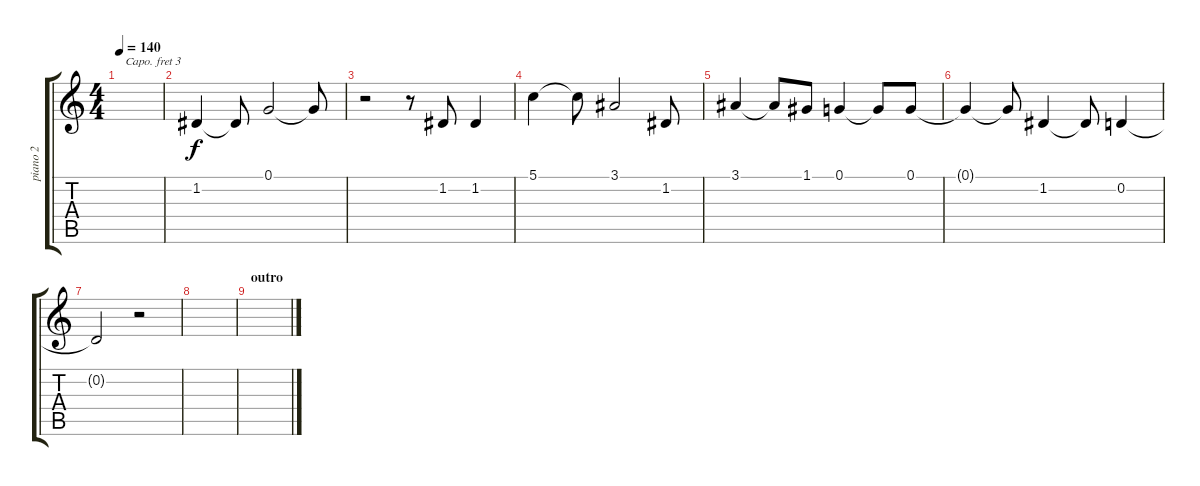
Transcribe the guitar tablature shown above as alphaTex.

\track ("piano 2" "piano 2") {instrument acousticgrandpiano}
\staff {score tabs}
\capo 3
\tuning (E4 B3 G3 D3 A2 E2) {hide}
\ts (4 4)
\tempo 140
\clef g2
\ks c
|
1.2.4 1.2{t}.8 0.1.2 0.1{t}.8 |
r.2 r.8 1.2.8 1.2.4 |
5.1.4 5.1{t}.8 3.1.2 1.2.8 |
3.1.4 3.1{t}.8 1.1.8 0.1.4 0.1{t}.8 0.1.8 |
0.1{t}.4 0.1{t}.8 1.2.4 1.2{t}.8 0.2.4 |
0.2{t}.2 r.2 |
|
\section ("" "outro")
